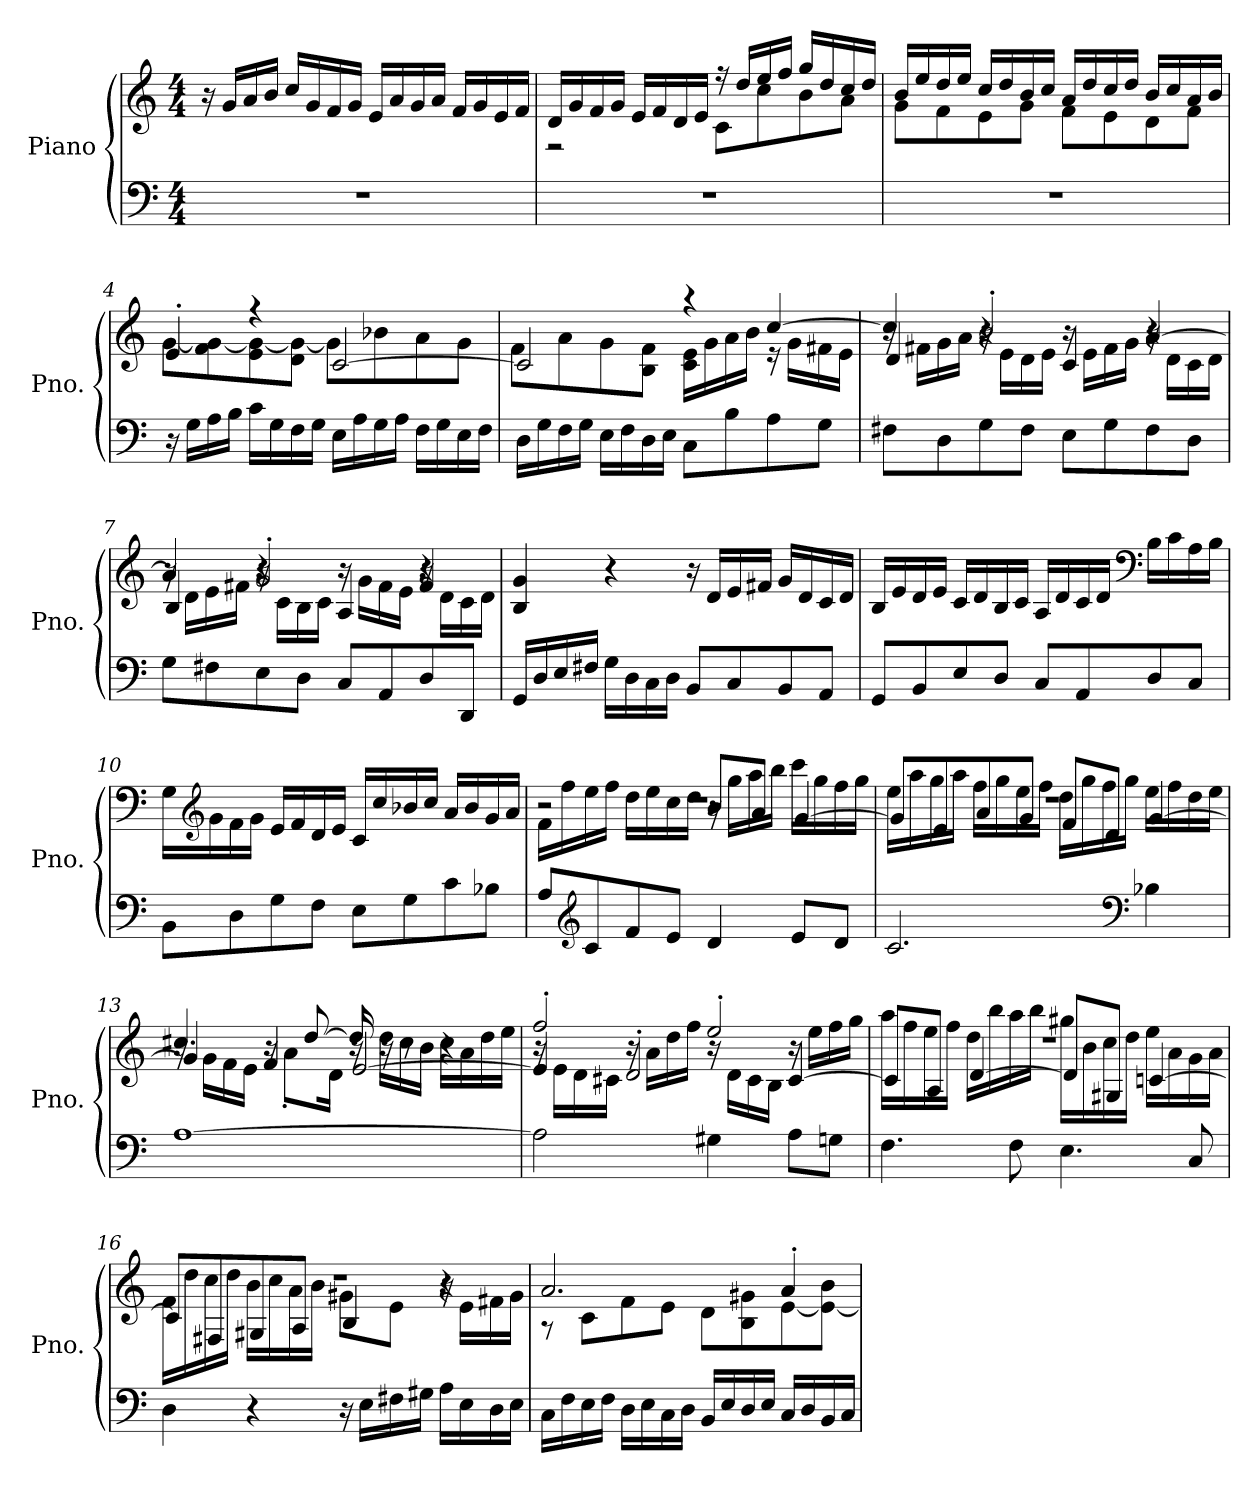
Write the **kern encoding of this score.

**kern	**kern
*part1	*part1
*staff2	*staff1
*I"Piano	*
*I'Pno.	*
*clefF4	*clefG2
*k[]	*k[]
*M4/4	*M4/4
*MM120	*MM120
=1	=1
1r	16r
.	16g/LL
.	16a/
.	16b/JJ
.	16cc/LL
.	16g/
.	16f/
.	16g/JJ
.	16e/LL
.	16a/
.	16g/
.	16a/JJ
.	16f/LL
.	16g/
.	16e/
.	16f/JJ
=2	=2
*	*^
1r	16d/LL	2r
.	16g/	.
.	16f/	.
.	16g/JJ	.
.	16e/LL	.
.	16f/	.
.	16d/	.
.	16e/JJ	.
.	16r	8c\L
.	16dd/LL	.
.	16ee/	8cc\
.	16ff/JJ	.
.	16gg/LL	8b\
.	16dd/	.
.	16cc/	8a\J
.	16dd/JJ	.
!!LO:LB:g=z	!!
=3	=3	=3
1r	16b/LL	8g\L
.	16ee/	.
.	16dd/	8f\
.	16ee/JJ	.
.	16cc/LL	8e\
.	16dd/	.
.	16b/	8g\J
.	16cc/JJ	.
.	16a/LL	8f\L
.	16dd/	.
.	16cc/	8e\
.	16dd/JJ	.
.	16b/LL	8d\
.	16cc/	.
.	16a/	8f\J
.	16b/JJ	.
=4	=4	=4
16r	4e'/	[8g\L
16G\LL	.	.
16A\	.	8f\ 8g\_
16B\JJ	.	.
16c\LL	4r	8e\ 8g\_
16G\	.	.
16F\	.	8d\ 8g\_J
16G\JJ	.	.
16E\LL	[2c/	8g\L]
16A\	.	.
16G\	.	8b-X\
16A\JJ	.	.
16F\LL	.	8a\
16G\	.	.
16E\	.	8g\J
16F\JJ	.	.
!!LO:LB:g=z	!!
=5	=5	=5
16D\LL	2c/]	8f\L
16G\	.	.
16F\	.	8a\
16G\JJ	.	.
16E\LL	.	8g\
16F\	.	.
16D\	.	8B\ 8f\J
16E\JJ	.	.
8C\L	4r	16c\ 16e\LL
.	.	16g\
8B\	.	16a\
.	.	16b\JJ
8A\	[4cc/	16r
.	.	16g\LL
8G\J	.	16f#X\
.	.	16e\JJ
=6	=6	=6
*	*	*^
8F#X\L	4cc/]	16r	4d/
.	.	16f#X\LL	.
8D\	.	16g\	.
.	.	16a\JJ	.
8G\	2b'/	16r	4r
.	.	16e\LL	.
8F#\J	.	16d\	.
.	.	16e\JJ	.
8E\L	.	16r	4c/
.	.	16e\LL	.
8G\	.	16f#\	.
.	.	16g\JJ	.
8F#\	[4a/	16r	4r
.	.	16d\LL	.
8D\J	.	16c\	.
.	.	16d\JJ	.
!!LO:LB:g=z	!!	!!
=7	=7	=7	=7
8G\L	4a/]	16r	4B/
.	.	16d\LL	.
8F#X\	.	16e\	.
.	.	16f#X\JJ	.
8E\	2g'/	16r	4r
.	.	16c\LL	.
8D\J	.	16B\	.
.	.	16c\JJ	.
8C/L	.	16r	4A/
.	.	16g\LL	.
8AA/	.	16f#\	.
.	.	16e\JJ	.
8D/	4f#/	16r	4r
.	.	16d\LL	.
8DD/J	.	16c\	.
.	.	16d\JJ	.
*	*v	*v	*v
=8	=8
16GG/LL	4B/ 4g/
16D/	.
16E/	.
16F#X/JJ	.
16G\LL	4r
16D\	.
16C\	.
16D\JJ	.
8BB/L	16r
.	16d/LL
8C/	16e/
.	16f#X/JJ
8BB/	16g/LL
.	16d/
8AA/J	16c/
.	16d/JJ
!!LO:LB:g=z
=9	=9
8GG/L	16B/LL
.	16e/
8BB/	16d/
.	16e/JJ
8E/	16c/LL
.	16d/
8D/J	16B/
.	16c/JJ
8C/L	16A/LL
.	16d/
8AA/	16c/
.	16d/JJ
*	*clefF4
8D/	16B\LL
.	16c\
8C/J	16A\
.	16B\JJ
=10	=10
8BB\L	16G\LL
*	*clefG2
.	16g\
8D\	16f\
.	16g\JJ
8G\	16e/LL
.	16f/
8F\J	16d/
.	16e/JJ
8E\L	16c/LL
.	16cc/
8G\	16b-X/
.	16cc/JJ
8c\	16a/LL
.	16b-/
8B-X\J	16g/
.	16a/JJ
!!LO:LB:g=z
=11	=11
*	*^
*	*	*^
8A/L	1r	16f\LL	2r
.	.	16ff\	.
*clefG2	*	*	*
8c/	.	16ee\	.
.	.	16ff\JJ	.
8f/	.	16dd\LL	.
.	.	16ee\	.
8e/J	.	16cc\	.
.	.	16dd\JJ	.
4d/	.	16r	8b/L
.	.	16gg\LL	.
.	.	16aa\	8a/J
.	.	16bb\JJ	.
8e/L	.	16ccc\LL	[4g/
.	.	16gg\	.
8d/J	.	16ff\	.
.	.	16gg\JJ	.
=12	=12	=12	=12
2.c/	1r	16ee\LL	8g/L]
.	.	16aa\	.
.	.	16gg\	8e/
.	.	16aa\JJ	.
.	.	16ff\LL	8a/
.	.	16gg\	.
.	.	16ee\	8g/J
.	.	16ff\JJ	.
.	.	16dd\LL	8f/L
.	.	16gg\	.
.	.	16ff\	8d/J
.	.	16gg\JJ	.
*clefF4	*	*	*
4B-X\	.	16ee\LL	[4g/
.	.	16ff\	.
.	.	16dd\	.
.	.	16ee\JJ	.
!!LO:PB:g=z	!!	!!
=13	=13	=13	=13
[1A	4.cc#X/	16r	4g/]
.	.	16g\LL	.
.	.	16f\	.
.	.	16e\JJ	.
.	.	16r	4f/
.	.	8a'\L	.
.	[8dd/	.	.
.	.	16d\Jk	.
.	16dd/]	16r	[2e/
.	16r	16dd\LL	.
.	8r	16cc#\	.
.	.	16b\JJ	.
.	4r	16cc#\LL	.
.	.	16a\	.
.	.	16dd\	.
.	.	16ee\JJ	.
=14	=14	=14	=14
2A\]	2ff'/	16r	4e/]
.	.	16e\LL	.
.	.	16d\	.
.	.	16c#X\JJ	.
.	.	16r	2d'/
.	.	16a\LL	.
.	.	16dd\	.
.	.	16ff\JJ	.
4G#X\	2ee'/	16r	.
.	.	16d\LL	.
.	.	16c#\	.
.	.	16B\JJ	.
8A\L	.	16r	[4c#/
.	.	16ee\LL	.
8Gn\J	.	16ff\	.
.	.	16gg\JJ	.
!!LO:LB:g=z	!!	!!
=15	=15	=15	=15
4.F\	1r	16aa\LL	8c#/L]
.	.	16ff\	.
.	.	16ee\	8A/J
.	.	16ff\JJ	.
.	.	16dd\LL	[4d/
.	.	16bb\	.
8F\	.	16aa\	.
.	.	16bb\JJ	.
4.E\	.	16gg#X\LL	8d/L]
.	.	16b\	.
.	.	16cc\	8G#X/J
.	.	16dd\JJ	.
.	.	16ee\LL	[4cn/
.	.	16a\	.
8C/	.	16g\	.
.	.	16a\JJ	.
=16	=16	=16	=16
4D\	1r	16f\LL	8c/L]
.	.	16dd\	.
.	.	16cc\	8F#X/
.	.	16dd\JJ	.
4r	.	16b\LL	8G#X/
.	.	16cc\	.
.	.	16a\	8A/J
.	.	16b\JJ	.
16r	.	8g#X\L	4B/
16E\LL	.	.	.
16F#X\	.	8e\J	.
16G#X\JJ	.	.	.
16A\LL	.	16r	4r
16E\	.	16e\LL	.
16D\	.	16f#X\	.
16E\JJ	.	16g#\JJ	.
*	*	*v	*v
!!LO:LB:g=z
=17	=17	=17
16C\LL	2.a/	8r
16F\	.	.
16E\	.	8c\L
16F\JJ	.	.
16D\LL	.	8f\
16E\	.	.
16C\	.	8e\J
16D\JJ	.	.
16BB/LL	.	8d\L
16E/	.	.
16D/	.	8B\ 8g#X\
16E/JJ	.	.
16C/LL	4a'/	[8e\
16D/	.	.
16BB/	.	8e\_ 8b\J
16C/JJ	.	.
*	*v	*v
=	=
*-	*-
